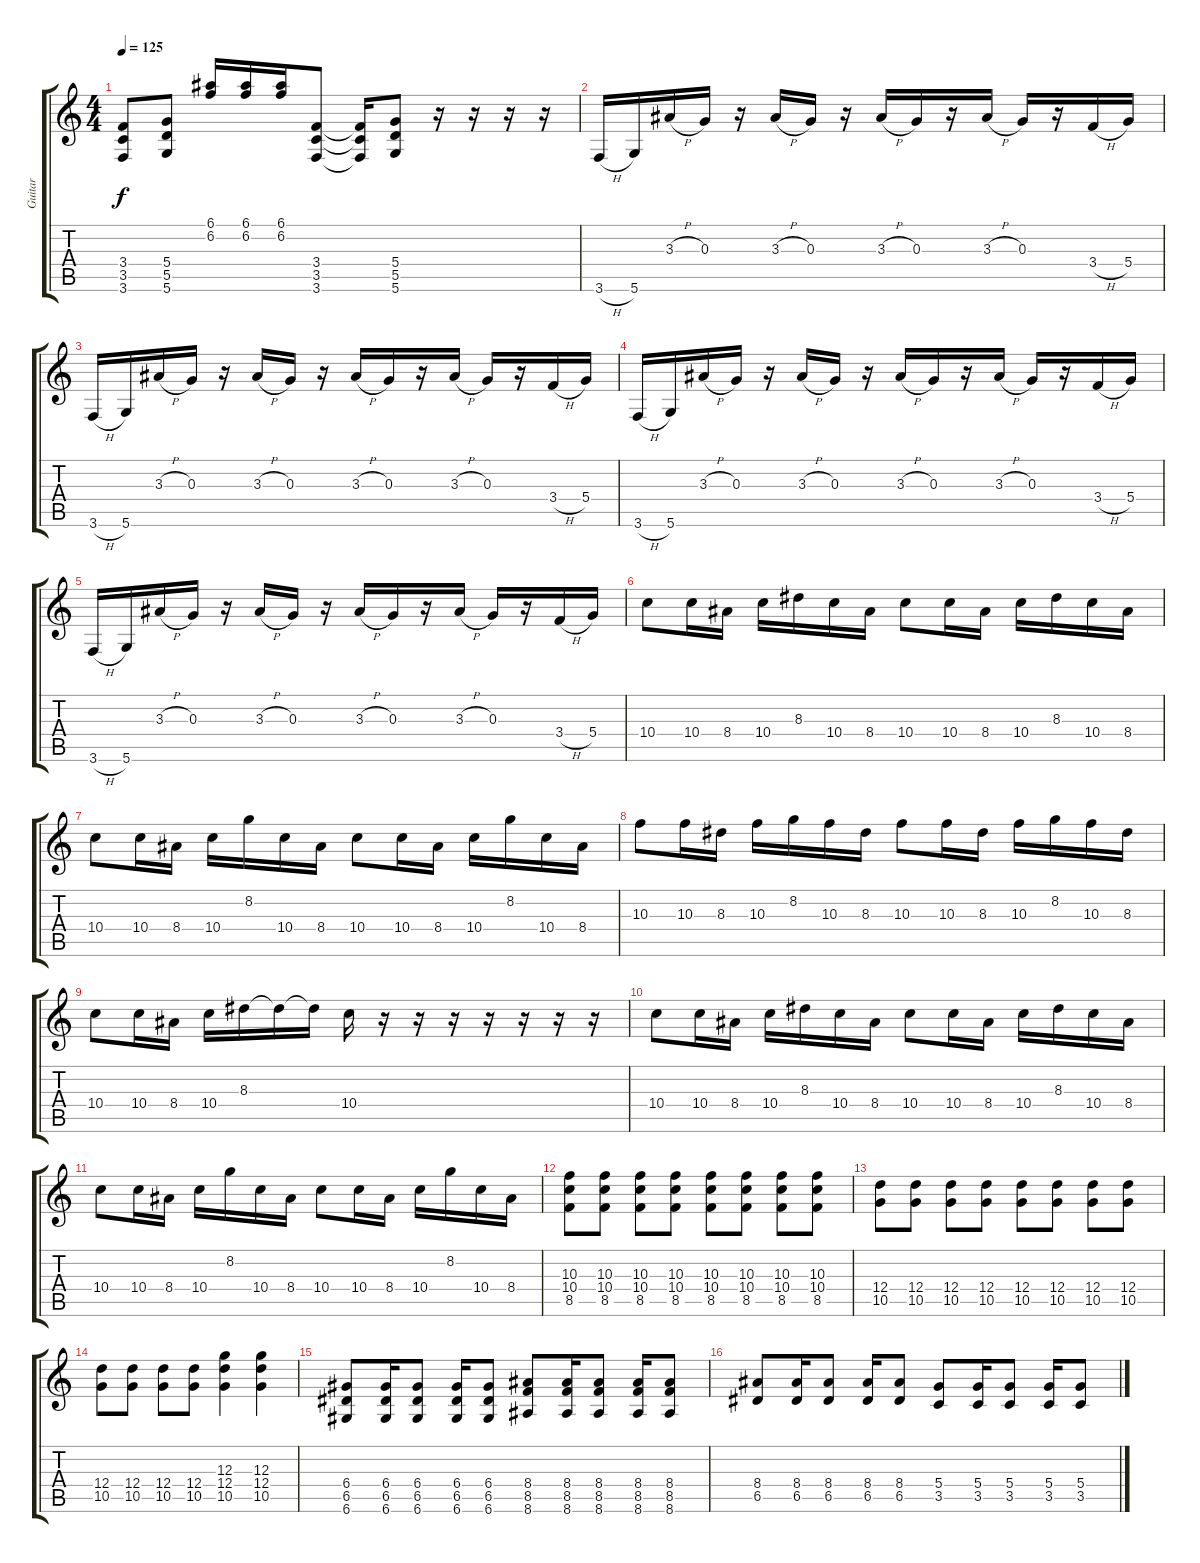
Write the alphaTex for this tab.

\track ("Guitar" "Guitar") {instrument overdrivenguitar}
\staff {score tabs}
\tuning (E4 B3 G3 D3 A2 D2) {hide}
\ts (4 4)
\tempo 125
\clef g2
\ks c
(3.4{t} 3.5{t} 3.6{t}).8{dy f} (5.4 5.5 5.6).8 (6.1 6.2).16 (6.1 6.2).16 (6.1 6.2).16 (3.4 3.5 3.6).8 (3.4{t} 3.5{t} 3.6{t}).16 (5.4 5.5 5.6).8 r.16 r.16 r.16 r.16 |
3.6{h}.16 5.6.16 3.3{h}.16 0.3.16 r.16 3.3{h}.16 0.3.16 r.16 3.3{h}.16 0.3.16 r.16 3.3{h}.16 0.3.16 r.16 3.4{h}.16 5.4.16 |
3.6{h}.16 5.6.16 3.3{h}.16 0.3.16 r.16 3.3{h}.16 0.3.16 r.16 3.3{h}.16 0.3.16 r.16 3.3{h}.16 0.3.16 r.16 3.4{h}.16 5.4.16 |
3.6{h}.16 5.6.16 3.3{h}.16 0.3.16 r.16 3.3{h}.16 0.3.16 r.16 3.3{h}.16 0.3.16 r.16 3.3{h}.16 0.3.16 r.16 3.4{h}.16 5.4.16 |
3.6{h}.16 5.6.16 3.3{h}.16 0.3.16 r.16 3.3{h}.16 0.3.16 r.16 3.3{h}.16 0.3.16 r.16 3.3{h}.16 0.3.16 r.16 3.4{h}.16 5.4.16 |
10.4.8 10.4.16 8.4.16 10.4.16 8.3.16 10.4.16 8.4.16 10.4.8 10.4.16 8.4.16 10.4.16 8.3.16 10.4.16 8.4.16 |
10.4.8 10.4.16 8.4.16 10.4.16 8.2.16 10.4.16 8.4.16 10.4.8 10.4.16 8.4.16 10.4.16 8.2.16 10.4.16 8.4.16 |
10.3.8 10.3.16 8.3.16 10.3.16 8.2.16 10.3.16 8.3.16 10.3.8 10.3.16 8.3.16 10.3.16 8.2.16 10.3.16 8.3.16 |
10.4.8 10.4.16 8.4.16 10.4.16 8.3.16 8.3{t}.16 8.3{t}.16 10.4.16 r.16 r.16 r.16 r.16 r.16 r.16 r.16 |
10.4.8 10.4.16 8.4.16 10.4.16 8.3.16 10.4.16 8.4.16 10.4.8 10.4.16 8.4.16 10.4.16 8.3.16 10.4.16 8.4.16 |
10.4.8 10.4.16 8.4.16 10.4.16 8.2.16 10.4.16 8.4.16 10.4.8 10.4.16 8.4.16 10.4.16 8.2.16 10.4.16 8.4.16 |
(10.3 10.4 8.5).8 (10.3 10.4 8.5).8 (10.3 10.4 8.5).8 (10.3 10.4 8.5).8 (10.3 10.4 8.5).8 (10.3 10.4 8.5).8 (10.3 10.4 8.5).8 (10.3 10.4 8.5).8 |
(12.4 10.5).8 (12.4 10.5).8 (12.4 10.5).8 (12.4 10.5).8 (12.4 10.5).8 (12.4 10.5).8 (12.4 10.5).8 (12.4 10.5).8 |
(12.4 10.5).8 (12.4 10.5).8 (12.4 10.5).8 (12.4 10.5).8 (12.3 12.4 10.5).4 (12.3 12.4 10.5).4 |
(6.4 6.5 6.6).8 (6.4 6.5 6.6).16 (6.4 6.5 6.6).8 (6.4 6.5 6.6).16 (6.4 6.5 6.6).8 (8.4 8.5 8.6).8 (8.4 8.5 8.6).16 (8.4 8.5 8.6).8 (8.4 8.5 8.6).16 (8.4 8.5 8.6).8 |
(8.4 6.5).8 (8.4 6.5).16 (8.4 6.5).8 (8.4 6.5).16 (8.4 6.5).8 (5.4 3.5).8 (5.4 3.5).16 (5.4 3.5).8 (5.4 3.5).16 (5.4 3.5).8
